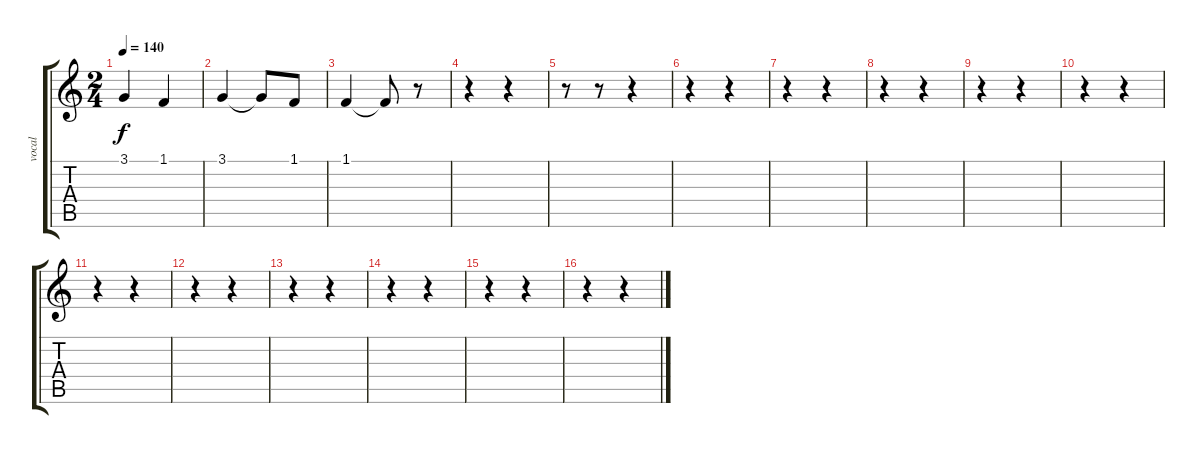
\track ("vocal" "vocal") {instrument violin}
\staff {score tabs}
\tuning (E4 B3 G3 D3 A2 E2) {hide}
\ts (2 4)
\tempo 140
\clef g2
\ks c
3.1.4{dy f} 1.1.4 |
3.1.4 3.1{t}.8 1.1.8 |
1.1.4 1.1{t}.8 r.8 |
r.4 r.4 |
r.8 r.8 r.4 |
r.4 r.4 |
r.4 r.4 |
r.4 r.4 |
r.4 r.4 |
r.4 r.4 |
r.4 r.4 |
r.4 r.4 |
r.4 r.4 |
r.4 r.4 |
r.4 r.4 |
r.4 r.4
